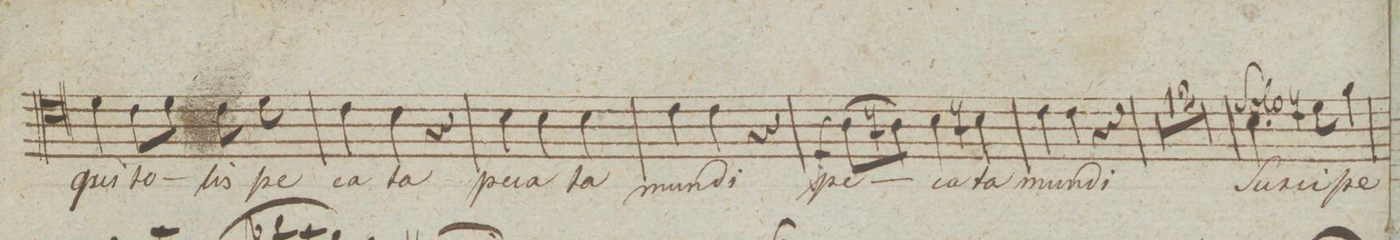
**kern	**text	**dynam
*I"Tenore.	*	*
*clefC4	*	*
*k[b-e-a-d-]	*	*
*met(c|)	*	*
*M3/4	*	*
4d-\	qui	.
8c\L	to-	.
8d-\J	.	.
8c\	-lis	.
8d-\	pe-	.
=80	=80	=80
4c\	-ca-	.
4B-\	-ta	.
4r	.	.
=81	=81	=81
4B-\	pe-	.
4B-\	-ca-	.
4B-\	-ta	.
=82	=82	=82
4c\	mun-	.
4c\	-di	.
4r	.	.
=83	=83	=83
(8A-\L	pe-	f
8An\J)	.	.
4B-\	-ca-	.
4Bn\	-ta	.
=84	=84	=84
4c\	mun-	.
4c\	-di	.
4r	.	.
=85	=85	=85
2.r	.	.
=86	=86	=86
2.r	.	.
=87	=87	=87
2.r	.	.
=88	=88	=88
2.r	.	.
=89	=89	=89
2.r	.	.
=90	=90	=90
2.r	.	.
=91	=91	=91
2.r	.	.
=92	=92	=92
2.r	.	.
=93	=93	=93
2.r	.	.
=94	=94	=94
2.r	.	.
=95	=95	=95
2.r	.	.
=96	=96	=96
2.r	.	.
=97	=97	=97
4.B-\	Sus-	.
8dn\	-ci-	.
4f\	-pe	.
=98	=98	=98
*-	*-	*-
